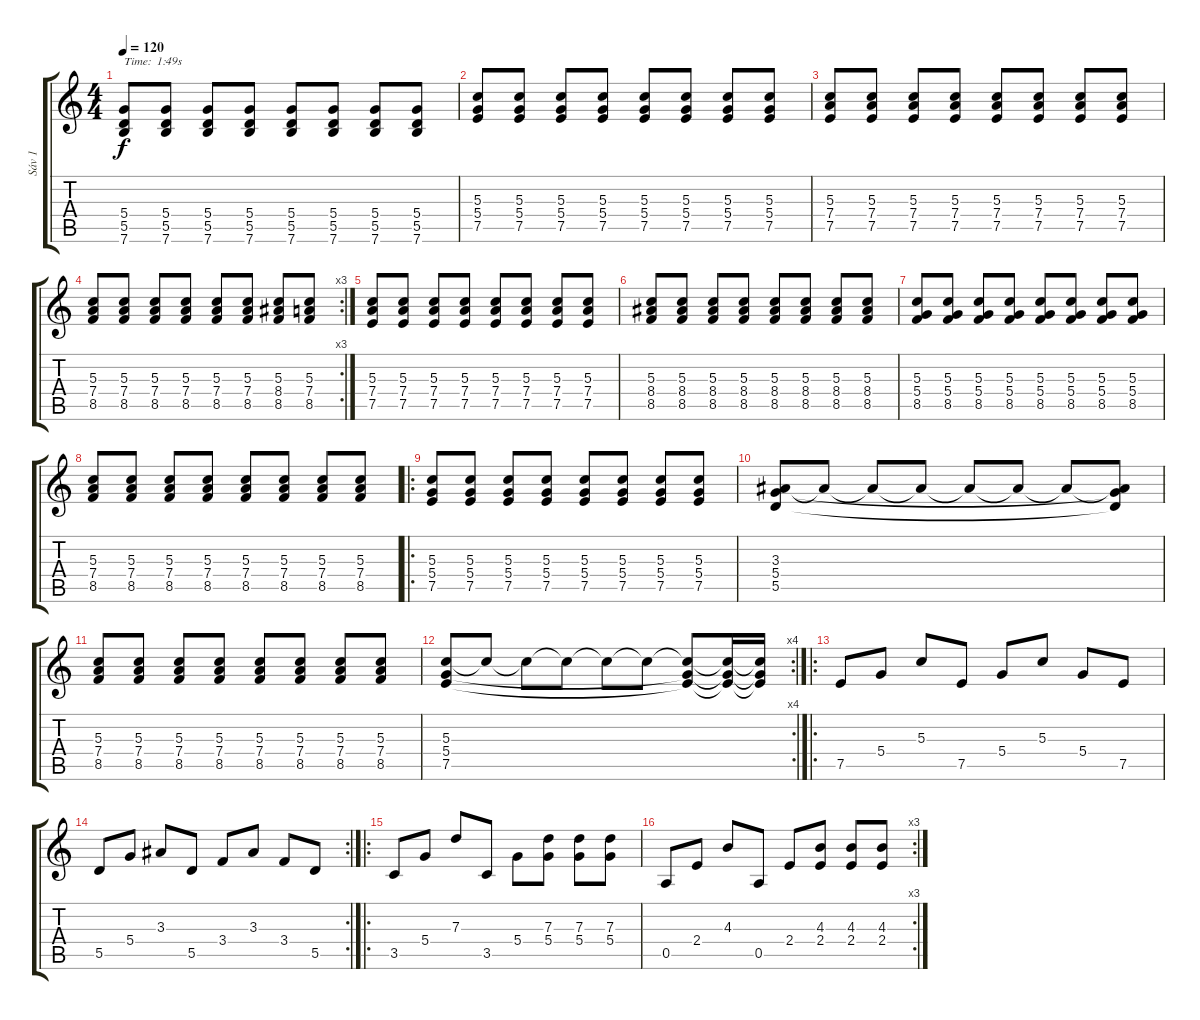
\track ("Sáv 1" "Sáv 1") {instrument overdrivenguitar}
\staff {score tabs}
\tuning (E4 B3 G3 D3 A2 E2) {hide}
\ts (4 4)
\tempo 120
\clef g2
\ks c
(5.4 5.5 7.6).8{txt "Time:  1:49s" dy f instrument overdrivenguitar} (5.4 5.5 7.6).8 (5.4 5.5 7.6).8 (5.4 5.5 7.6).8 (5.4 5.5 7.6).8 (5.4 5.5 7.6).8 (5.4 5.5 7.6).8 (5.4 5.5 7.6).8 |
(5.3 5.4 7.5).8 (5.3 5.4 7.5).8 (5.3 5.4 7.5).8 (5.3 5.4 7.5).8 (5.3 5.4 7.5).8 (5.3 5.4 7.5).8 (5.3 5.4 7.5).8 (5.3 5.4 7.5).8 |
(5.3 7.4 7.5).8 (5.3 7.4 7.5).8 (5.3 7.4 7.5).8 (5.3 7.4 7.5).8 (5.3 7.4 7.5).8 (5.3 7.4 7.5).8 (5.3 7.4 7.5).8 (5.3 7.4 7.5).8 |
\rc 3
(5.3 7.4 8.5).8 (5.3 7.4 8.5).8 (5.3 7.4 8.5).8 (5.3 7.4 8.5).8 (5.3 7.4 8.5).8 (5.3 7.4 8.5).8 (5.3 8.4 8.5).8 (5.3 7.4 8.5).8 |
(5.3 7.4 7.5).8 (5.3 7.4 7.5).8 (5.3 7.4 7.5).8 (5.3 7.4 7.5).8 (5.3 7.4 7.5).8 (5.3 7.4 7.5).8 (5.3 7.4 7.5).8 (5.3 7.4 7.5).8 |
(5.3 8.4 8.5).8 (5.3 8.4 8.5).8 (5.3 8.4 8.5).8 (5.3 8.4 8.5).8 (5.3 8.4 8.5).8 (5.3 8.4 8.5).8 (5.3 8.4 8.5).8 (5.3 8.4 8.5).8 |
(5.3 5.4 8.5).8 (5.3 5.4 8.5).8 (5.3 5.4 8.5).8 (5.3 5.4 8.5).8 (5.3 5.4 8.5).8 (5.3 5.4 8.5).8 (5.3 5.4 8.5).8 (5.3 5.4 8.5).8 |
(5.3 7.4 8.5).8 (5.3 7.4 8.5).8 (5.3 7.4 8.5).8 (5.3 7.4 8.5).8 (5.3 7.4 8.5).8 (5.3 7.4 8.5).8 (5.3 7.4 8.5).8 (5.3 7.4 8.5).8 |
\ro
(5.3 5.4 7.5).8 (5.3 5.4 7.5).8 (5.3 5.4 7.5).8 (5.3 5.4 7.5).8 (5.3 5.4 7.5).8 (5.3 5.4 7.5).8 (5.3 5.4 7.5).8 (5.3 5.4 7.5).8 |
(3.3 5.4 5.5).8 3.3{t}.8 3.3{t}.8 3.3{t}.8 3.3{t}.8 3.3{t}.8 3.3{t}.8 (3.3{t} 5.4{t} 5.5{t}).8 |
(5.3 7.4 8.5).8 (5.3 7.4 8.5).8 (5.3 7.4 8.5).8 (5.3 7.4 8.5).8 (5.3 7.4 8.5).8 (5.3 7.4 8.5).8 (5.3 7.4 8.5).8 (5.3 7.4 8.5).8 |
\rc 4
(5.3 5.4 7.5).8 5.3{t}.8 5.3{t}.8 5.3{t}.8 5.3{t}.8 5.3{t}.8 (5.3{t} 5.4{t} 7.5{t}).8 (5.3{t} 5.4{t} 7.5{t}).16 (5.3{t} 5.4{t} 7.5{t}).16 |
\ro
7.5.8 5.4.8 5.3.8 7.5.8 5.4.8 5.3.8 5.4.8 7.5.8 |
\rc 2
5.5.8 5.4.8 3.3.8 5.5.8 3.4.8 3.3.8 3.4.8 5.5.8 |
\ro
3.5.8 5.4.8 7.3.8 3.5.8 5.4.8 (7.3 5.4).8 (7.3 5.4).8 (7.3 5.4).8 |
\rc 3
0.5.8 2.4.8 4.3.8 0.5.8 2.4.8 (4.3 2.4).8 (4.3 2.4).8 (4.3 2.4).8
